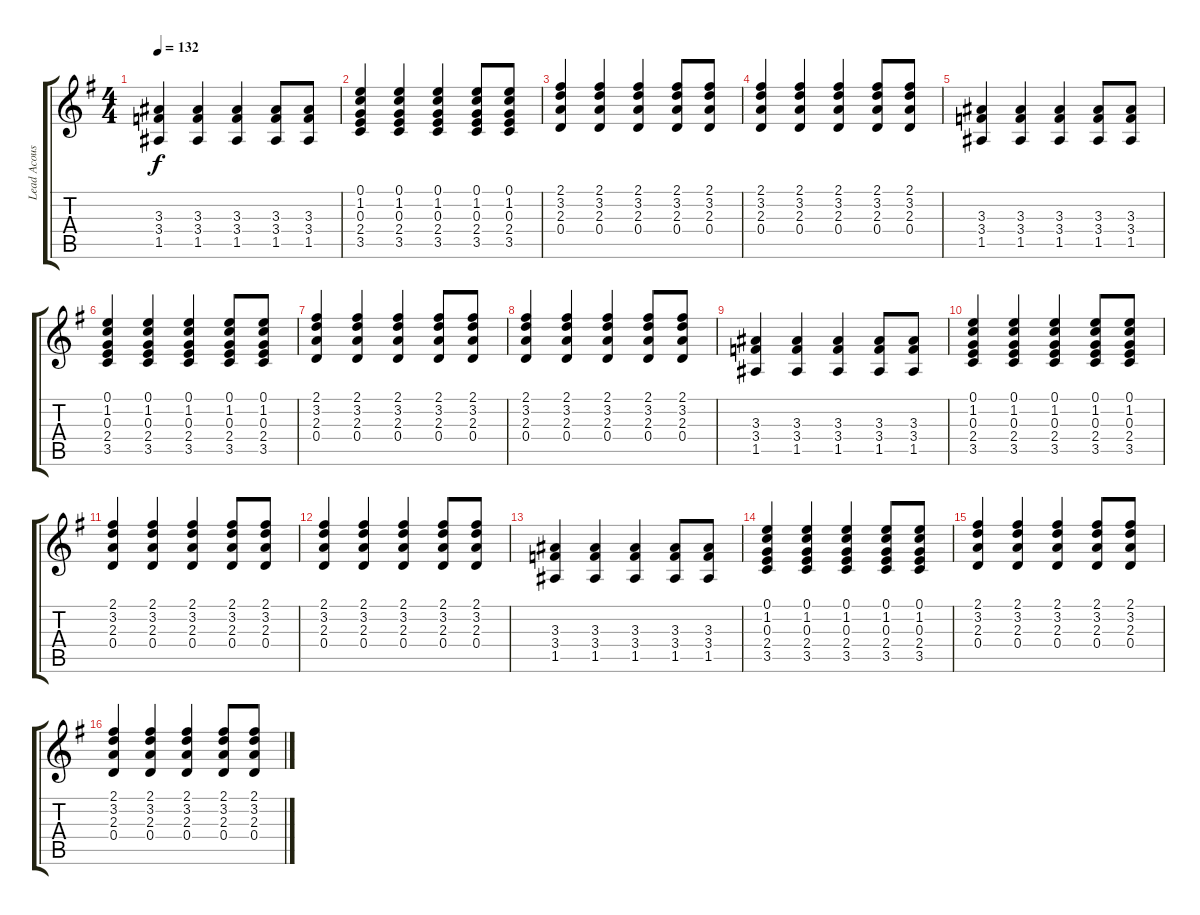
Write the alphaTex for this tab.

\track ("Lead Acoustic" "Lead Acous") {instrument acousticguitarnylon}
\staff {score tabs}
\tuning (E4 B3 G3 D3 A2 E2) {hide}
\ts (4 4)
\tempo 132
\clef g2
\ks g
(3.3 3.4 1.5).4{dy f} (3.3 3.4 1.5).4 (3.3 3.4 1.5).4 (3.3 3.4 1.5).8 (3.3 3.4 1.5).8 |
(0.1 1.2 0.3 2.4 3.5).4 (0.1 1.2 0.3 2.4 3.5).4 (0.1 1.2 0.3 2.4 3.5).4 (0.1 1.2 0.3 2.4 3.5).8 (0.1 1.2 0.3 2.4 3.5).8 |
(2.1 3.2 2.3 0.4).4 (2.1 3.2 2.3 0.4).4 (2.1 3.2 2.3 0.4).4 (2.1 3.2 2.3 0.4).8 (2.1 3.2 2.3 0.4).8 |
(2.1 3.2 2.3 0.4).4 (2.1 3.2 2.3 0.4).4 (2.1 3.2 2.3 0.4).4 (2.1 3.2 2.3 0.4).8 (2.1 3.2 2.3 0.4).8 |
(3.3 3.4 1.5).4 (3.3 3.4 1.5).4 (3.3 3.4 1.5).4 (3.3 3.4 1.5).8 (3.3 3.4 1.5).8 |
(0.1 1.2 0.3 2.4 3.5).4 (0.1 1.2 0.3 2.4 3.5).4 (0.1 1.2 0.3 2.4 3.5).4 (0.1 1.2 0.3 2.4 3.5).8 (0.1 1.2 0.3 2.4 3.5).8 |
(2.1 3.2 2.3 0.4).4 (2.1 3.2 2.3 0.4).4 (2.1 3.2 2.3 0.4).4 (2.1 3.2 2.3 0.4).8 (2.1 3.2 2.3 0.4).8 |
(2.1 3.2 2.3 0.4).4 (2.1 3.2 2.3 0.4).4 (2.1 3.2 2.3 0.4).4 (2.1 3.2 2.3 0.4).8 (2.1 3.2 2.3 0.4).8 |
(3.3 3.4 1.5).4 (3.3 3.4 1.5).4 (3.3 3.4 1.5).4 (3.3 3.4 1.5).8 (3.3 3.4 1.5).8 |
(0.1 1.2 0.3 2.4 3.5).4 (0.1 1.2 0.3 2.4 3.5).4 (0.1 1.2 0.3 2.4 3.5).4 (0.1 1.2 0.3 2.4 3.5).8 (0.1 1.2 0.3 2.4 3.5).8 |
(2.1 3.2 2.3 0.4).4 (2.1 3.2 2.3 0.4).4 (2.1 3.2 2.3 0.4).4 (2.1 3.2 2.3 0.4).8 (2.1 3.2 2.3 0.4).8 |
(2.1 3.2 2.3 0.4).4 (2.1 3.2 2.3 0.4).4 (2.1 3.2 2.3 0.4).4 (2.1 3.2 2.3 0.4).8 (2.1 3.2 2.3 0.4).8 |
(3.3 3.4 1.5).4 (3.3 3.4 1.5).4 (3.3 3.4 1.5).4 (3.3 3.4 1.5).8 (3.3 3.4 1.5).8 |
(0.1 1.2 0.3 2.4 3.5).4 (0.1 1.2 0.3 2.4 3.5).4 (0.1 1.2 0.3 2.4 3.5).4 (0.1 1.2 0.3 2.4 3.5).8 (0.1 1.2 0.3 2.4 3.5).8 |
(2.1 3.2 2.3 0.4).4 (2.1 3.2 2.3 0.4).4 (2.1 3.2 2.3 0.4).4 (2.1 3.2 2.3 0.4).8 (2.1 3.2 2.3 0.4).8 |
(2.1 3.2 2.3 0.4).4 (2.1 3.2 2.3 0.4).4 (2.1 3.2 2.3 0.4).4 (2.1 3.2 2.3 0.4).8 (2.1 3.2 2.3 0.4).8
